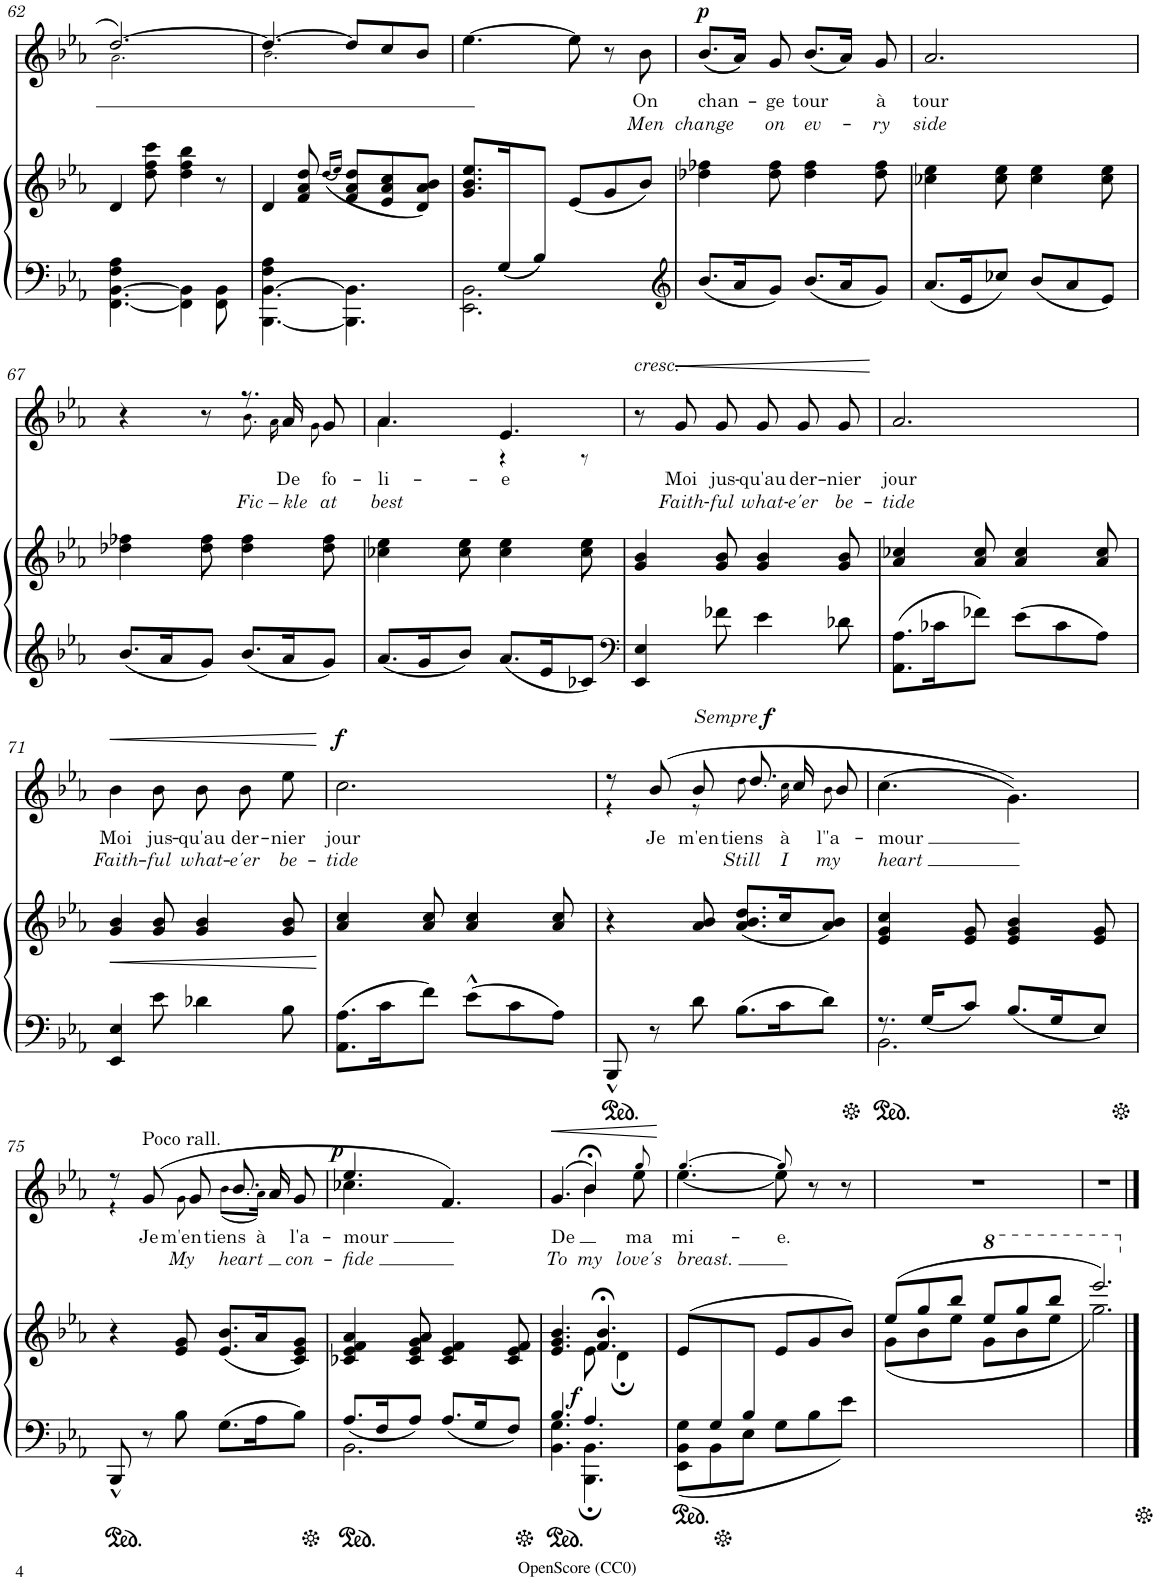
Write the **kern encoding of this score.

**kern	**kern	**dynam	**kern	**text	**text	**dynam
*part2	*part2	*part2	*part1	*part1	*part1	*part1
*staff3	*staff2	*staff2/3	*staff1	*staff1	*staff1	*staff1
*I"Piano	*	*	*I"Chant Voice	*	*	*
*I'Pno	*	*	*	*	*	*
!!LO:PB:g=z
*clefF4	*clefG2	*	*clefG2	*	*	*
*k[b-e-a-]	*k[b-e-a-]	*	*k[b-e-a-]	*	*	*
*M6/8	*M6/8	*	*M6/8	*	*	*
=62	=62	=62	=62	=62	=62	=62
*^	*	*	*^	*	*	*
4F\ 4A-\	[4.FF\ [4.BB-\	4d/	.	[2.dd/	2.a-\	.	.	.
2ryy	.	8dd\ 8ff\ 8ccc\	.	.	.	.	.	.
.	4FF\] 4BB-\]	4dd\ 4ff\ 4bb-\	.	.	.	.	.	.
.	8FF\ 8BB-\	8r	.	.	.	.	.	.
=63	=63	=63	=63	=63	=63	=63	=63	=63
4F\ 4A-\	[4.BBB-\ [4.BB-\	4d/	.	4.dd/_	2.b-\	.	.	.
2ryy	.	8f/ 8a-/ 8dd/	.	.	.	.	.	.
.	.	((16qdd/LL	.	.	.	.	.	.
.	.	16qee-/JJ)	.	.	.	.	.	.
.	4.BBB-\] 4.BB-\]	8f/ 8a-/ 8dd/L	.	8dd/L]	.	.	.	.
.	.	8e-/ 8a-/ 8cc/	.	8cc/	.	.	.	.
.	.	8d/ 8a-/ 8b-/J)	.	8b-/J	.	.	.	.
*	*	*	*	*v	*v	*	*	*
=64	=64	=64	=64	=64	=64	=64	=64
8.ryy	2.EE-\ 2.BB-\	8.g/ 8.b-/ 8.ee-/L	.	[4.ee-\	.	.	.
16G/K	.	8.ryy	.	.	.	.	.
8B-/J	.	.	.	.	.	.	.
4.ryy	.	(<8e-/L	.	8ee-\]	.	.	.
.	.	8g/	.	8r	.	.	.
!	!	!	!	!	!LO:LY:b	!LO:LY:b	!
.	.	8b-/J)	.	8b-\	On	Men	.
*v	*v	*	*	*	*	*	*
=65	=65	=65	=65	=65	=65	=65
*clefG2	*	*	*	*	*	*
!	!	!	!	!LO:LY:b	!LO:LY:b	!LO:DY:a
8.b-/L	4dd-X\ 4ff-X\	.	(8.b-/L	chan-	change	p
16a-/K	.	.	16a-/Jk)	.	.	.
!	!	!	!	!LO:LY:b	!LO:LY:b	!
8g/J	8dd-\ 8ff-\	.	8g/	-ge	on	.
!	!	!	!	!LO:LY:b	!LO:LY:b	!
8.b-/L	4dd-\ 4ff-\	.	(8.b-/L	tour	ev-	.
16a-/K	.	.	16a-/Jk)	.	.	.
!	!	!	!	!LO:LY:b	!LO:LY:b	!
8g/J	8dd-\ 8ff-\	.	8g/	à	-ry	.
=66	=66	=66	=66	=66	=66	=66
!	!	!	!	!LO:LY:b	!LO:LY:b	!
8.a-/L	4cc-X\ 4ee-\	.	2.a-/	tour	side	.
16e-/K	.	.	.	.	.	.
8cc-X/J	8cc-\ 8ee-\	.	.	.	.	.
8b-/L	4cc-\ 4ee-\	.	.	.	.	.
8a-/	.	.	.	.	.	.
8e-/J	8cc-\ 8ee-\	.	.	.	.	.
!!LO:LB:g=z
=67	=67	=67	=67	=67	=67	=67
*	*	*	*^	*	*	*
8.b-/L	4dd-X\ 4ff-X\	.	4r	4.ryy	.	.	.
16a-/K	.	.	.	.	.	.	.
8g/J	8dd-\ 8ff-\	.	8r	.	.	.	.
8.b-/L	4dd-\ 4ff-\	.	8.r	8.b-\	.	.	.
!	!	!	!	!	!LO:LY:b	!LO:LY:b	!
16a-/K	.	.	16a-/	16a-\	De	Fic – kle	.
!	!	!	!	!	!LO:LY:b	!LO:LY:b	!
8g/J	8dd-\ 8ff-\	.	8g/	8g\	fo-	at	.
=68	=68	=68	=68	=68	=68	=68	=68
!	!	!	!	!	!LO:LY:b	!LO:LY:b	!
8.a-/L	4cc-X\ 4ee-\	.	4.a-/	4.a-\	-li-	best	.
16g/K	.	.	.	.	.	.	.
8b-/J	8cc-\ 8ee-\	.	.	.	.	.	.
!	!	!	!	!	!LO:LY:b	!	!
8.a-/L	4cc-\ 4ee-\	.	4.e-/	4r	-e	.	.
16e-/K	.	.	.	.	.	.	.
8c-X/J	8cc-\ 8ee-\	.	.	8r	.	.	.
*	*	*	*v	*v	*	*	*
=69	=69	=69	=69	=69	=69	=69
*clefF4	*	*	*	*	*	*
*	*	*	*^	*	*	*
!	!	!	!LO:TX:a:i:t=cresc.	!	!	!	!
*	*	*	*v	*v	*	*	*
4EE-/ 4E-/	4g/ 4b-/	.	8r	.	.	.
!	!	!	!	!LO:LY:b	!LO:LY:b	!LO:HP:b
.	.	.	8g/	Moi	Faith-	<
!	!	!	!	!LO:LY:b	!LO:LY:b	!
8f-X\	8g/ 8b-/	.	8g/	jus-	-ful	.
!	!	!	!	!LO:LY:b	!LO:LY:b	!
4e-\	4g/ 4b-/	.	8g/	-qu'au	what-	.
!	!	!	!	!LO:LY:b	!LO:LY:b	!
.	.	.	8g/	der-	-e'er	.
!	!	!	!	!LO:LY:b	!LO:LY:b	!
8d-X\	8g/ 8b-/	.	8g/	-nier	be-	.
.	.	.	.	.	.	[
=70	=70	=70	=70	=70	=70	=70
!	!	!	!	!LO:LY:b	!LO:LY:b	!
8.AA-\ 8.A-\L	4a-/ 4cc-X/	.	2.a-/	jour	-tide	.
16c-X\K	.	.	.	.	.	.
8f-X\J	8a-/ 8cc-/	.	.	.	.	.
8e-\L	4a-/ 4cc-/	.	.	.	.	.
8c-\	.	.	.	.	.	.
8A-\J	8a-/ 8cc-/	.	.	.	.	.
!!LO:LB:g=z
=71	=71	=71	=71	=71	=71	=71
!	!	!LO:HP:b	!	!LO:LY:b	!LO:LY:b	!LO:HP:b
4EE-/ 4E-/	4g/ 4b-/	<	4b-\	Moi	Faith-	<
!	!	!	!	!LO:LY:b	!LO:LY:b	!
8e-\	8g/ 8b-/	.	8b-\	jus-	-ful	.
!	!	!	!	!LO:LY:b	!LO:LY:b	!
4d-X\	4g/ 4b-/	.	8b-\	-qu'au	what-	.
!	!	!	!	!LO:LY:b	!LO:LY:b	!
.	.	.	8b-\	der-	-e'er	.
!	!	!	!	!LO:LY:b	!LO:LY:b	!
8B-\	8g/ 8b-/	.	8ee-\	-nier	be-	.
.	.	[	.	.	.	[
=72	=72	=72	=72	=72	=72	=72
!	!	!	!	!LO:LY:b	!LO:LY:b	!LO:DY:a
8.AA-\ 8.A-\L	4a-/ 4cc/	.	2.cc\	jour	-tide	f
16c\K	.	.	.	.	.	.
8f\J	8a-/ 8cc/	.	.	.	.	.
8e-^^\L	4a-/ 4cc/	.	.	.	.	.
8c\	.	.	.	.	.	.
8A-\J	8a-/ 8cc/	.	.	.	.	.
=73	=73	=73	=73	=73	=73	=73
*	*	*	*^	*	*	*
8BBB-^^/	4r	.	8r	4r	.	.	.
!	!	!	!	!	!LO:LY:b	!	!
8r	.	.	(8b-/	.	Je	.	.
!	!	!	!	!	!LO:LY:b	!	!LO:DY:a
!	!	!	!	!	!	!	!LO:DY:n=1:a
8d\	8a-/ 8b-/	.	8b-/	8r	m'en	.	other-dynamics f
!	!	!	!	!	!LO:LY:b	!LO:LY:b	!
8.B-\L	(8.a-/ 8.b-/ 8.dd/L	.	8.dd/	8.dd\	tiens	Still	.
!	!	!	!	!	!LO:LY:b	!LO:LY:b	!
16c\K	16cc/K	.	16cc/	16cc\	à	I	.
!	!	!	!	!	!LO:LY:b	!LO:LY:b	!
8d\J	8a-/ 8b-/J)	.	8b-/	8b-\	l"a-	my	.
=74	=74	=74	=74	=74	=74	=74	=74
*^	*	*	*	*	*	*	*
!	!	!	!	!	!	!LO:LY:b	!LO:LY:b	!
*	*	*	*	*v	*v	*	*	*
8.r	2.BB-\	4e-/ 4g/ 4cc/	.	(4.cc\	-mour	heart	.
16G/KL	.	.	.	.	.	.	.
8c/J	.	8e-/ 8g/	.	.	.	.	.
8.B-/L	.	4e-/ 4g/ 4b-/	.	4.g\))	.	.	.
16G/K	.	.	.	.	.	.	.
8E-/J	.	8e-/ 8g/	.	.	.	.	.
*v	*v	*	*	*	*	*	*
!!LO:LB:g=z
=75	=75	=75	=75	=75	=75	=75
*	*	*	*^	*	*	*
8BBB-^^/	4r	.	8r	4r	.	.	.
!	!	!	!LO:TX:a:t=Poco rall.	!	!	!	!
!	!	!	!	!	!LO:LY:b	!	!
8r	.	.	(8g/	.	Je	.	.
!	!	!	!	!	!LO:LY:b	!LO:LY:b	!
8B-\	8e-/ 8g/	.	8g/	8g\	m'en	My	.
!	!	!	!	!	!LO:LY:b	!LO:LY:b	!
8.G\L	(8.e-/ 8.b-/L	.	8.b-/	(8.b-\L	tiens	heart	.
!	!	!	!	!	!LO:LY:b	!	!
16A-\K	16a-/K	.	16a-/	16a-\Jk)	à	.	.
!	!	!	!	!	!LO:LY:b	!LO:LY:b	!
8B-\J	8c/ 8e-/ 8g/J)	.	8g/	8ryy	l'a-	con-	.
=76	=76	=76	=76	=76	=76	=76	=76
*^	*	*	*	*	*	*	*
!	!	!	!	!	!	!LO:LY:b	!LO:LY:b	!LO:DY:a
8.A-/L	2.BB-\	4c-X/ 4e-/ 4f/ 4a-/	.	4.ee-/	4.cc-X\	-mour	-fide	p
16F/K	.	.	.	.	.	.	.	.
8A-/J	.	8c-/ 8e-/ 8g/ 8a-/	.	.	.	.	.	.
8.A-/L	.	4c-/ 4e-/ 4f/	.	4.f/)	4.ryy	.	.	.
16G/K	.	.	.	.	.	.	.	.
8F/J	.	8c-/ 8e-/ 8f/	.	.	.	.	.	.
=77	=77	=77	=77	=77	=77	=77	=77	=77
*	*	*^	*	*	*	*	*	*
!	!	!	!	!	!	!	!LO:LY:b	!LO:LY:b	!LO:HP:b
4.BB-\ 4.G\	4.B-/	4.e-/ 4.g/ 4.b-/	4.ryy	.	(4.g/	4.ryy	De	To	<
!	!	!	!	!LO:DY:b	!	!	!	!LO:LY:b	!
4.BBB-\; 4.BB-\;	4.A-/	4.f/;< 4.b-/;<	8e-\	f	4b-;</)	4b-\	.	my	.
.	.	.	4d;\	.	.	.	.	.	.
!	!	!	!	!	!	!	!LO:LY:b	!LO:LY:b	!
.	.	.	.	.	8ee-\	8gg/	ma	love's	.
*v	*v	*	*	*	*v	*v	*	*	*
*	*v	*v	*	*	*	*	*
.	.	.	.	.	.	[
=78	=78	=78	=78	=78	=78	=78
*^	*	*	*	*	*	*
*	*^	*	*	*	*	*	*
*ped	*	*	*	*	*	*	*	*
!	!	!	!	!	!	!LO:LY:b	!LO:LY:b	!
*	*	*	*	*	*^	*	*	*
8ryy	8G\	8EE-\ 8BB-\L	(8e-/L	.	[4.ee-\	4.gg/	mi-	breast.	.
8G/	2ryy	8BB-\	4ryy	.	.	.	.	.	.
8B-/J	.	8E-\J	.	.	.	.	.	.	.
!	!	!	!	!	!	!	!LO:LY:b	!	!
4.ryy	.	8G\L	8e-/L	.	8ee-\]	8gg/	-e.	.	.
.	.	8B-\	8g/	.	8r	4ryy	.	.	.
.	8ryy	8e-\J	8b-/J)	.	8r	.	.	.	.
*v	*v	*v	*	*	*v	*v	*	*	*
=79	=79	=79	=79	=79	=79	=79
*	*^	*	*	*	*	*
2.ryy	(>8ee-/L	(<8g\L	.	2.r	.	.	.
.	8gg/	8b-\	.	.	.	.	.
.	8bb-/J	8ee-\J	.	.	.	.	.
*	*8va	*	*	*	*	*	*
.	8eee-/L	8g\L	.	.	.	.	.
.	8ggg/	8b-\	.	.	.	.	.
.	8bbb-/J	8ee-\J	.	.	.	.	.
=80	=80	=80	=80	=80	=80	=80	=80
2.ryy	2.eeee-/)	2.gg\)	.	2.r	.	.	.
*	*X8va	*	*	*	*	*	*
*	*Xped	*	*	*	*	*	*
*	*v	*v	*	*	*	*	*
==	==	==	==	==	==	==
*-	*-	*-	*-	*-	*-	*-
